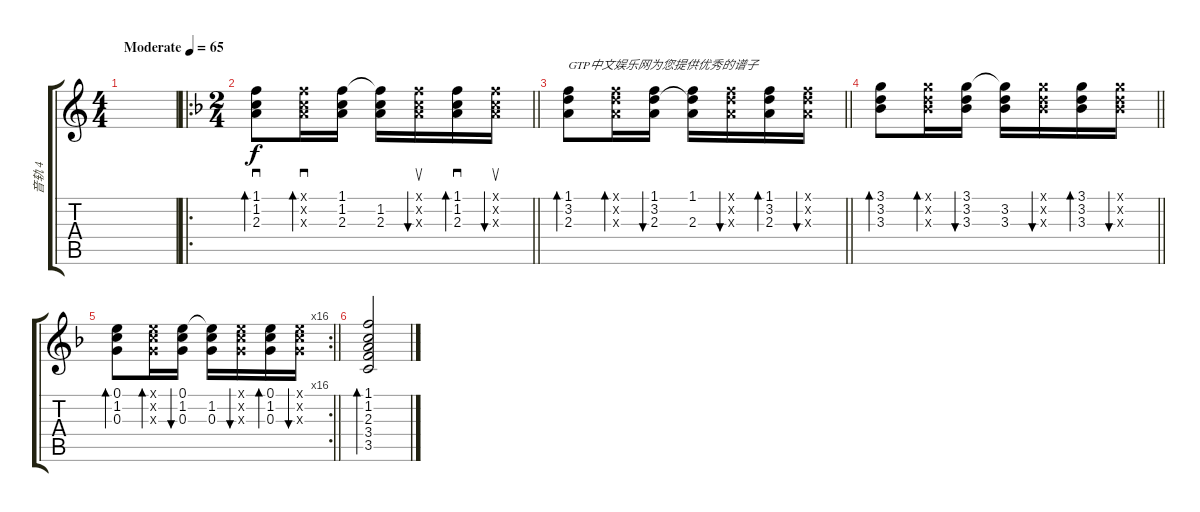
\track ("音轨 4" "音轨 4") {solo instrument acousticguitarsteel}
\staff {score tabs}
\tuning (E4 B3 G3 D3 A2 E2) {hide}
\ts (4 4)
\tempo (65 "Moderate")
\clef g2
\ks c
|
\ro
\ts (2 4)
\barLineRight lightlight
\ks f
(1.1 1.2 2.3).8{sd bd 240} (1.1{x} 1.2{x} 2.3{x}).16{sd bd 120} (1.1 1.2 2.3).16 (1.1{t} 1.2 2.3).16 (1.1{x} 1.2{x} 2.3{x}).16{su bu 120} (1.1 1.2 2.3).16{sd bd 120} (1.1{x} 1.2{x} 2.3{x}).16{su bu 120} |
\barLineRight lightlight
(1.1 3.2 2.3).8{bd 240 txt "GTP中文娱乐网为您提供优秀的谱子"} (1.1{x} 3.2{x} 2.3{x}).16{bd 120} (1.1 3.2 2.3).16{bu 120} (1.1 3.2{t} 2.3).16 (1.1{x} 3.2{x} 2.3{x}).16{bu 120} (1.1 3.2 2.3).16{bd 120} (1.1{x} 3.2{x} 2.3{x}).16{bu 120} |
\barLineRight lightlight
(3.1 3.2 3.3).8{bd 240} (3.1{x} 3.2{x} 3.3{x}).16{bd 120} (3.1 3.2 3.3).16{bu 120} (3.1{t} 3.2 3.3).16 (3.1{x} 3.2{x} 3.3{x}).16{bu 120} (3.1 3.2 3.3).16{bd 120} (3.1{x} 3.2{x} 3.3{x}).16{bu 120} |
\rc 16
\barLineRight lightlight
(0.1 1.2 0.3).8{bd 240} (0.1{x} 1.2{x} 0.3{x}).16{bd 120} (0.1 1.2 0.3).16{bu 120} (0.1{t} 1.2 0.3).16 (0.1{x} 1.2{x} 0.3{x}).16{bu 120} (0.1 1.2 0.3).16{bd 120} (0.1{x} 1.2{x} 0.3{x}).16{bu 120} |
(1.1 1.2 2.3 3.4 3.5).2{bd 480}
